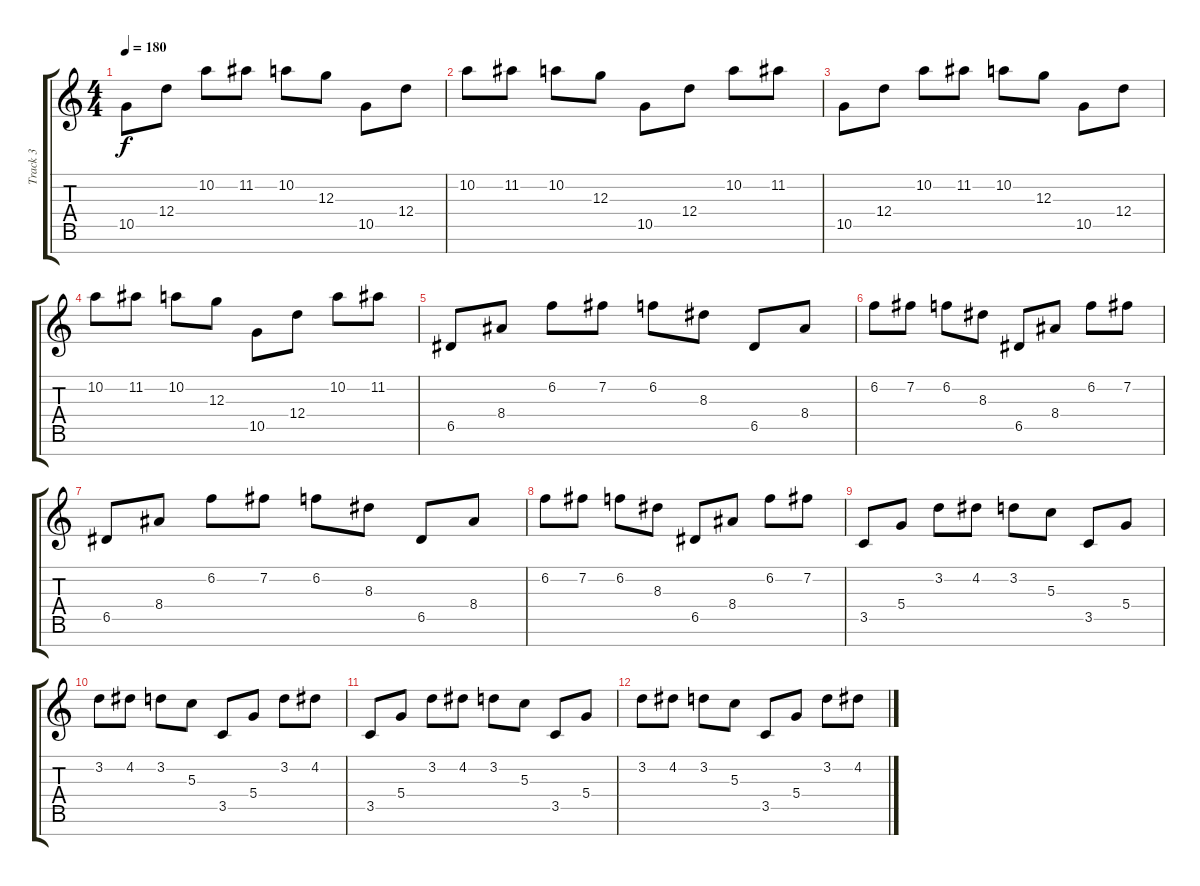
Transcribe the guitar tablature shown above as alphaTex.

\track ("Track 3" "Track 3") {instrument distortionguitar}
\staff {score tabs}
\tuning (E4 B3 G3 D3 A2 E2 B1) {hide}
\ts (4 4)
\tempo 180
\clef g2
\ks c
10.5.8{dy f} 12.4.8 10.2.8 11.2.8 10.2.8 12.3.8 10.5.8 12.4.8 |
10.2.8 11.2.8 10.2.8 12.3.8 10.5.8 12.4.8 10.2.8 11.2.8 |
10.5.8 12.4.8 10.2.8 11.2.8 10.2.8 12.3.8 10.5.8 12.4.8 |
10.2.8 11.2.8 10.2.8 12.3.8 10.5.8 12.4.8 10.2.8 11.2.8 |
6.5.8 8.4.8 6.2.8 7.2.8 6.2.8 8.3.8 6.5.8 8.4.8 |
6.2.8 7.2.8 6.2.8 8.3.8 6.5.8 8.4.8 6.2.8 7.2.8 |
6.5.8 8.4.8 6.2.8 7.2.8 6.2.8 8.3.8 6.5.8 8.4.8 |
6.2.8 7.2.8 6.2.8 8.3.8 6.5.8 8.4.8 6.2.8 7.2.8 |
3.5.8 5.4.8 3.2.8 4.2.8 3.2.8 5.3.8 3.5.8 5.4.8 |
3.2.8 4.2.8 3.2.8 5.3.8 3.5.8 5.4.8 3.2.8 4.2.8 |
3.5.8 5.4.8 3.2.8 4.2.8 3.2.8 5.3.8 3.5.8 5.4.8 |
3.2.8 4.2.8 3.2.8 5.3.8 3.5.8 5.4.8 3.2.8 4.2.8
